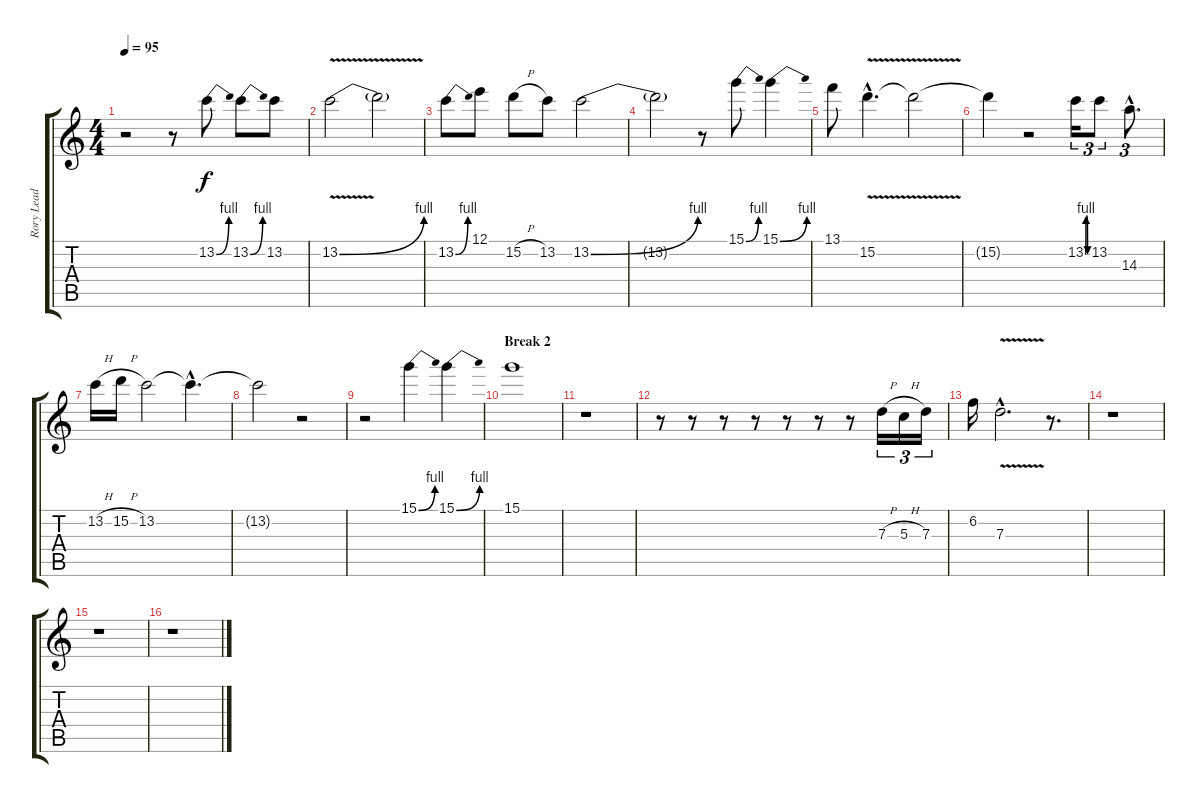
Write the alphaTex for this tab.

\track ("Rory Lead 1" "Rory Lead ") {instrument distortionguitar}
\staff {score tabs}
\tuning (E4 B3 G3 D3 A2 E2) {hide}
\ts (4 4)
\tempo 95
\clef g2
\ks c
r.2{dy f} r.8 13.2{be (bend 0 0 60 4)}.8 13.2{be (bend 0 0 60 4)}.8 13.2.8 |
13.2{be (bend 0 0 60 4) v}.2 13.2{t}.2 |
13.2{be (bend 0 0 60 4)}.8 12.1.8 15.2{h}.8 13.2.8 13.2{be (bend 0 0 60 4)}.2 |
13.2{t}.2 r.8 15.1{be (bend 0 0 60 4)}.8 15.1{be (bend 0 0 60 4)}.4 |
13.1.8 15.2{v hac}.4{d} 15.2{t}.2 |
15.2{t}.4 r.2 13.2{be (custom 0 0 15 4 30 4 45 4 60 0)}.16{tu (3 2)} 13.2.8{tu (3 2)} 14.3{hac}.8{d tu (3 2)} |
13.2{h}.16 15.2{h}.16 13.2.2 13.2{hac t}.4{d} |
13.2{t}.2 r.2 |
r.2 15.1{be (bend 0 0 60 4)}.4 15.1{be (bend 0 0 60 4)}.4 |
\section ("" "Break 2")
15.1.1 |
r.1 |
r.8 r.8 r.8 r.8 r.8 r.8 r.8 7.3{h}.16{tu (3 2)} 5.3{h}.16{tu (3 2)} 7.3.16{tu (3 2)} |
6.2.16 7.3{v hac}.2{d} r.8{d} |
r.1 |
r.1 |
r.1
